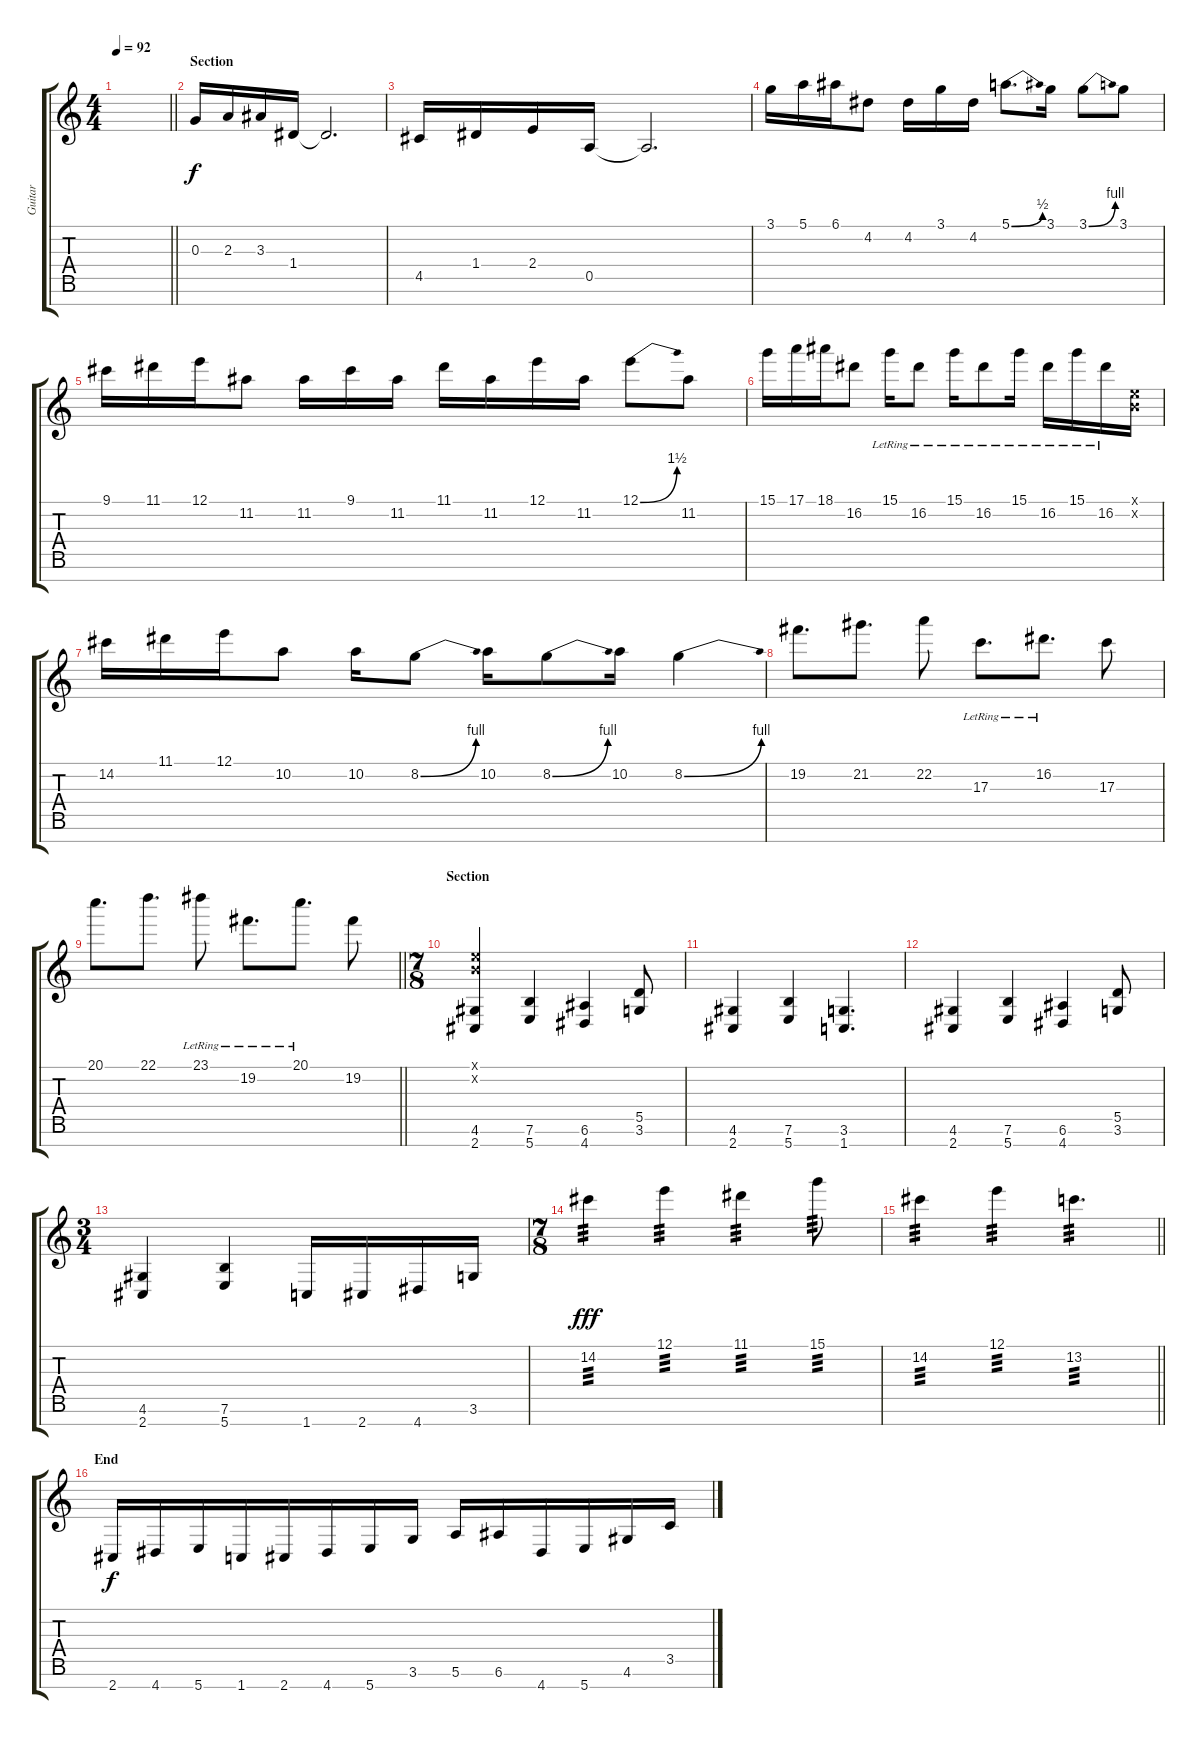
\track ("Guitar" "Guitar") {instrument distortionguitar}
\staff {score tabs}
\tuning (E4 B3 G3 D3 A2 E2 B1) {hide}
\ts (4 4)
\tempo 92
\clef g2
\barLineRight lightlight
\ks c
|
\section ("" "Section")
0.3.16 2.3.16 3.3.16 1.4.16 1.4{t}.2{d} |
4.5.16 1.4.16 2.4.16 0.5.16 0.5{t}.2{d} |
3.1.16 5.1.16 6.1.16 4.2.8 4.2.16 3.1.16 4.2.16 5.1{be (bend 0 0 60 2)}.8{d} 3.1.16 3.1{be (bend 0 0 60 4)}.8 3.1.8 |
9.1.16 11.1.16 12.1.16 11.2.8 11.2.16 9.1.16 11.2.16 11.1.16 11.2.16 12.1.16 11.2.16 12.1{be (bend 0 0 60 6)}.8 11.2.8 |
15.1.16 17.1.16 18.1.16 16.2.8 15.1{lr}.16 16.2{lr}.8 15.1{lr}.16 16.2{lr}.8 15.1{lr}.16 16.2{lr}.16 15.1{lr}.16 16.2{lr}.16 (0.1{x} 0.2{x}).16 |
14.2.16 11.1.16 12.1.16 10.2.8 10.2.16 8.2{be (bend 0 0 60 4)}.8 10.2.16 8.2{be (bend 0 0 60 4)}.8 10.2.16 8.2{be (bend 0 0 60 4)}.4 |
19.2.8{d} 21.2.8{d} 22.2.8 17.3{lr}.8{d} 16.2{lr}.8{d} 17.3.8 |
\barLineRight lightlight
20.1.8{d} 22.1.8{d} 23.1{lr}.8 19.2{lr}.8{d} 20.1{lr}.8{d} 19.2.8 |
\ts (7 8)
\section ("" "Section")
(0.1{x} 0.2{x} 4.6 2.7).4 (7.6 5.7).4 (6.6 4.7).4 (5.5 3.6).8 |
(4.6 2.7).4 (7.6 5.7).4 (3.6 1.7).4{d} |
(4.6 2.7).4 (7.6 5.7).4 (6.6 4.7).4 (5.5 3.6).8 |
\ts (3 4)
(4.6 2.7).4 (7.6 5.7).4 1.7.16 2.7.16 4.7.16 3.6.16 |
\ts (7 8)
14.2.4{tp 3 dy fff} 12.1.4{tp 3} 11.1.4{tp 3} 15.1.8{tp 3} |
\barLineRight lightlight
14.2.4{tp 3} 12.1.4{tp 3} 13.2.4{d tp 3} |
\section ("" "End")
2.7.16{dy f} 4.7.16 5.7.16 1.7.16 2.7.16 4.7.16 5.7.16 3.6.16 5.6.16 6.6.16 4.7.16 5.7.16 4.6.16 3.5.16
